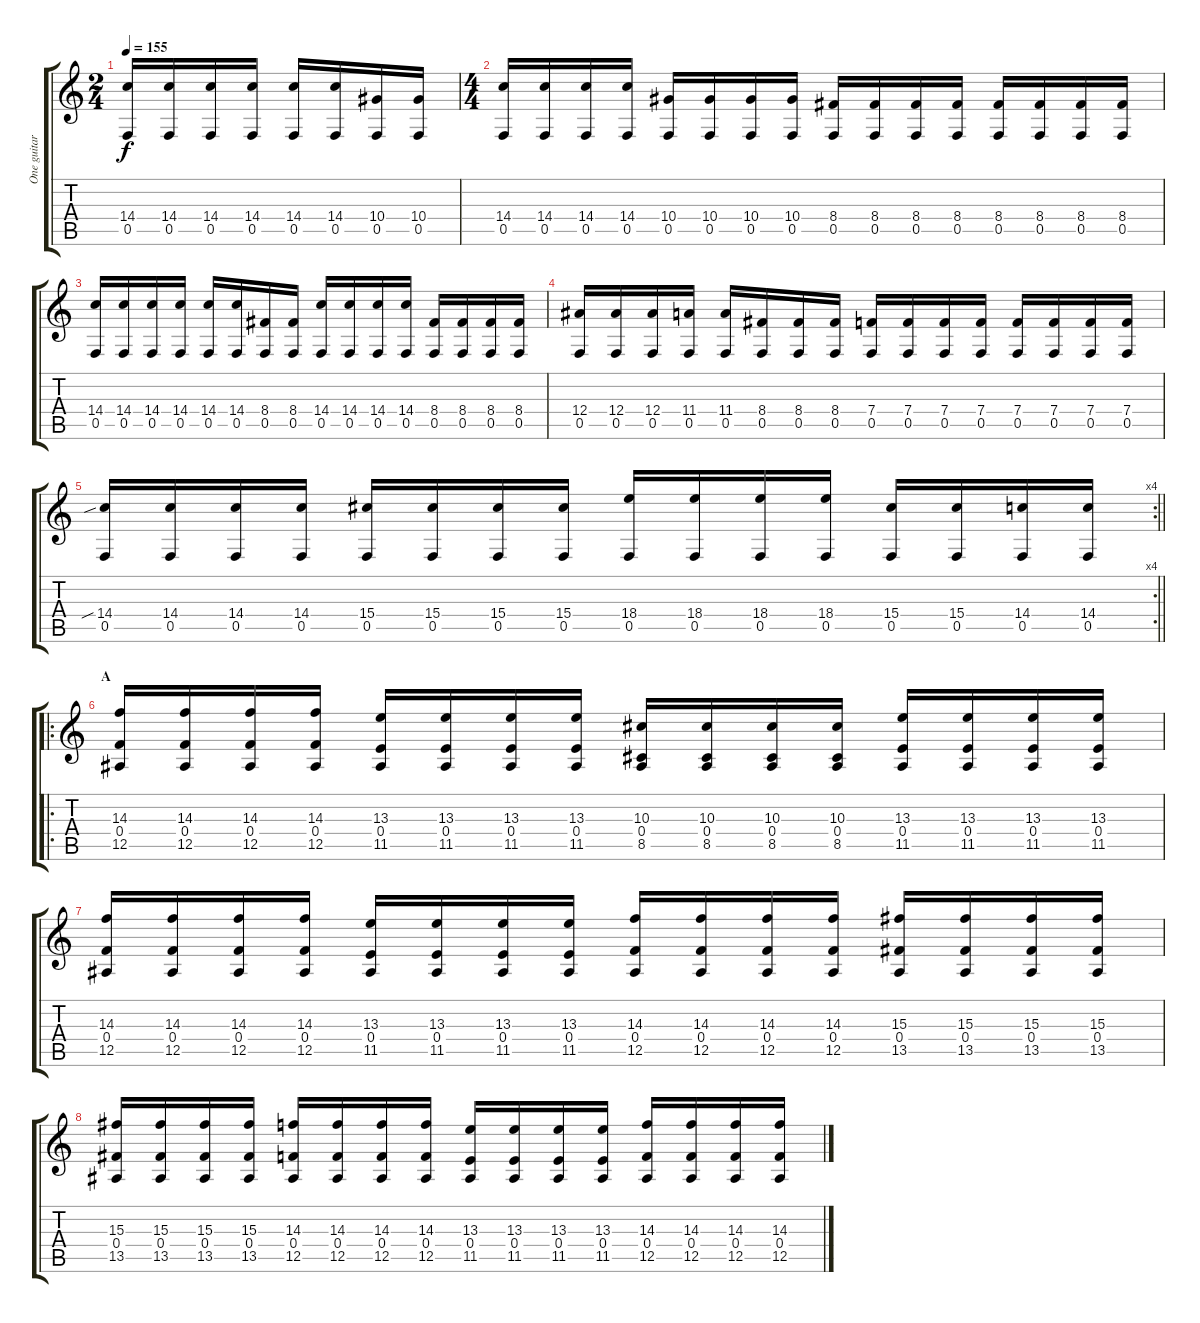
\track ("One guitar Arrangement" "One guitar") {instrument distortionguitar}
\staff {score tabs}
\tuning (C4 G3 Eb3 Bb2 F2 C2) {hide}
\ts (2 4)
\tempo 155
\clef g2
\ks c
(14.4 0.5).16{dy f} (14.4 0.5).16 (14.4 0.5).16 (14.4 0.5).16 (14.4 0.5).16 (14.4 0.5).16 (10.4 0.5).16 (10.4 0.5).16 |
\ts (4 4)
(14.4 0.5).16 (14.4 0.5).16 (14.4 0.5).16 (14.4 0.5).16 (10.4 0.5).16 (10.4 0.5).16 (10.4 0.5).16 (10.4 0.5).16 (8.4 0.5).16 (8.4 0.5).16 (8.4 0.5).16 (8.4 0.5).16 (8.4 0.5).16 (8.4 0.5).16 (8.4 0.5).16 (8.4 0.5).16 |
(14.4 0.5).16 (14.4 0.5).16 (14.4 0.5).16 (14.4 0.5).16 (14.4 0.5).16 (14.4 0.5).16 (8.4 0.5).16 (8.4 0.5).16 (14.4 0.5).16 (14.4 0.5).16 (14.4 0.5).16 (14.4 0.5).16 (8.4 0.5).16 (8.4 0.5).16 (8.4 0.5).16 (8.4 0.5).16 |
(12.4 0.5).16 (12.4 0.5).16 (12.4 0.5).16 (11.4 0.5).16 (11.4 0.5).16 (8.4 0.5).16 (8.4 0.5).16 (8.4 0.5).16 (7.4 0.5).16 (7.4 0.5).16 (7.4 0.5).16 (7.4 0.5).16 (7.4 0.5).16 (7.4 0.5).16 (7.4 0.5).16 (7.4 0.5).16 |
\rc 4
\barLineRight lightlight
(14.4{sib} 0.5).16 (14.4 0.5).16 (14.4 0.5).16 (14.4 0.5).16 (15.4 0.5).16 (15.4 0.5).16 (15.4 0.5).16 (15.4 0.5).16 (18.4 0.5).16 (18.4 0.5).16 (18.4 0.5).16 (18.4 0.5).16 (15.4 0.5).16 (15.4 0.5).16 (14.4 0.5).16 (14.4 0.5).16 |
\ro
\section ("" "A")
(14.3 0.4 12.5).16 (14.3 0.4 12.5).16 (14.3 0.4 12.5).16 (14.3 0.4 12.5).16 (13.3 0.4 11.5).16 (13.3 0.4 11.5).16 (13.3 0.4 11.5).16 (13.3 0.4 11.5).16 (10.3 0.4 8.5).16 (10.3 0.4 8.5).16 (10.3 0.4 8.5).16 (10.3 0.4 8.5).16 (13.3 0.4 11.5).16 (13.3 0.4 11.5).16 (13.3 0.4 11.5).16 (13.3 0.4 11.5).16 |
(14.3 0.4 12.5).16 (14.3 0.4 12.5).16 (14.3 0.4 12.5).16 (14.3 0.4 12.5).16 (13.3 0.4 11.5).16 (13.3 0.4 11.5).16 (13.3 0.4 11.5).16 (13.3 0.4 11.5).16 (14.3 0.4 12.5).16 (14.3 0.4 12.5).16 (14.3 0.4 12.5).16 (14.3 0.4 12.5).16 (15.3 0.4 13.5).16 (15.3 0.4 13.5).16 (15.3 0.4 13.5).16 (15.3 0.4 13.5).16 |
(15.3 0.4 13.5).16 (15.3 0.4 13.5).16 (15.3 0.4 13.5).16 (15.3 0.4 13.5).16 (14.3 0.4 12.5).16 (14.3 0.4 12.5).16 (14.3 0.4 12.5).16 (14.3 0.4 12.5).16 (13.3 0.4 11.5).16 (13.3 0.4 11.5).16 (13.3 0.4 11.5).16 (13.3 0.4 11.5).16 (14.3 0.4 12.5).16 (14.3 0.4 12.5).16 (14.3 0.4 12.5).16 (14.3{ss} 0.4 12.5{ss}).16
